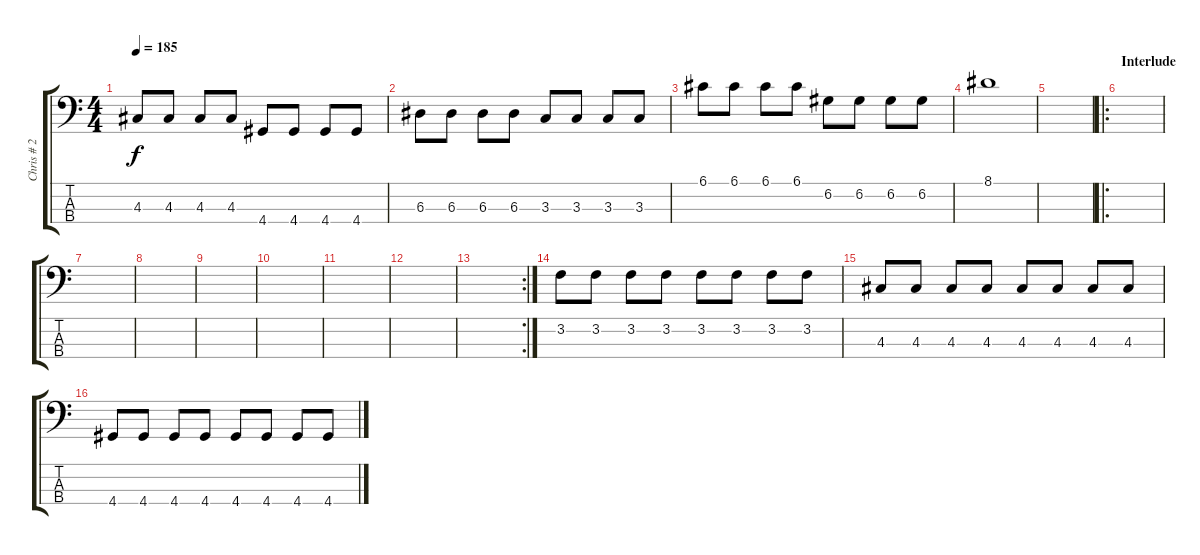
\track ("Chris # 2" "Chris # 2") {instrument electricbassfinger}
\staff {score tabs}
\tuning (G2 D2 A1 E1) {hide}
\ts (4 4)
\tempo 185
\clef f4
\ks c
4.3.8{dy f} 4.3.8 4.3.8 4.3.8 4.4.8 4.4.8 4.4.8 4.4.8 |
6.3.8 6.3.8 6.3.8 6.3.8 3.3.8 3.3.8 3.3.8 3.3.8 |
6.1.8 6.1.8 6.1.8 6.1.8 6.2.8 6.2.8 6.2.8 6.2.8 |
8.1.1 |
|
\ro
\section ("" "Interlude")
|
|
|
|
|
|
|
\rc 2
|
3.2.8 3.2.8 3.2.8 3.2.8 3.2.8 3.2.8 3.2.8 3.2.8 |
4.3.8 4.3.8 4.3.8 4.3.8 4.3.8 4.3.8 4.3.8 4.3.8 |
4.4.8 4.4.8 4.4.8 4.4.8 4.4.8 4.4.8 4.4.8 4.4.8
